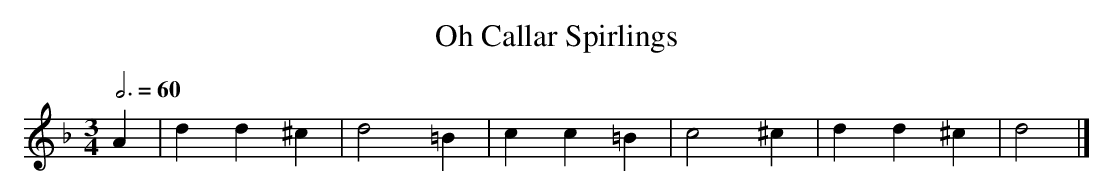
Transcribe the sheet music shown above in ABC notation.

X:1
T:Oh Callar Spirlings
M:3/4
L:1/4
Q:3/4=60
K:D Minor
A|d d ^c|d2 =B|c c =B|c2 ^c|d d ^c|d2|]
